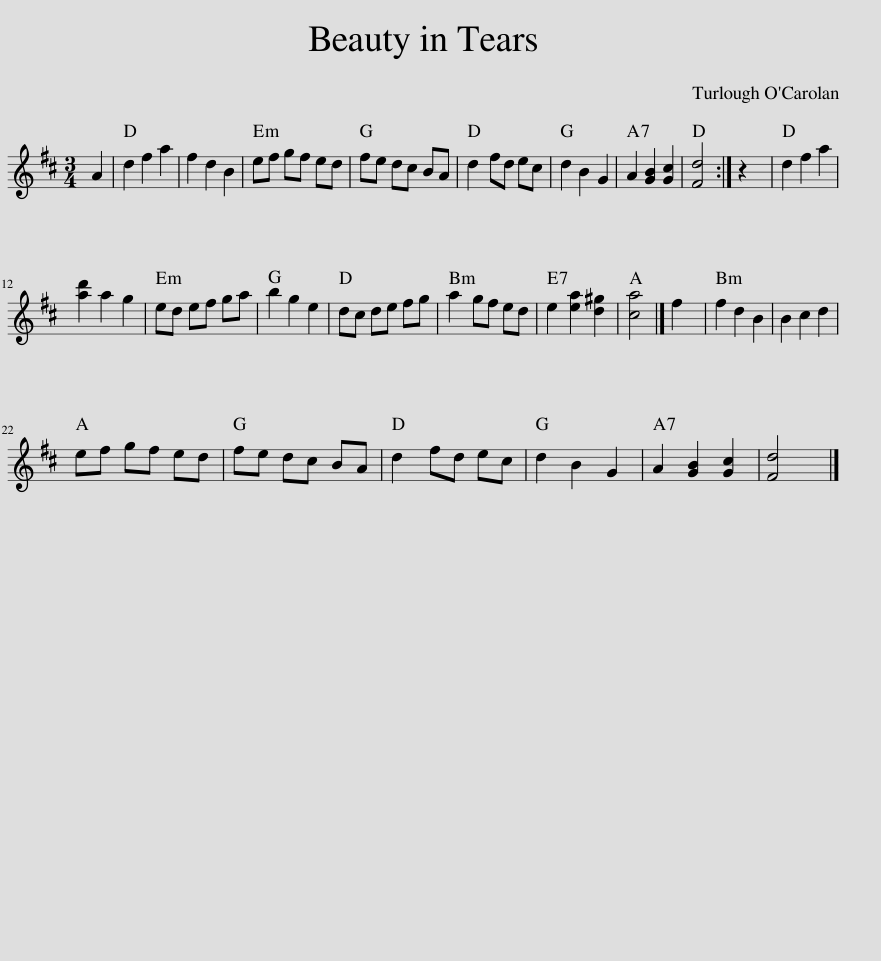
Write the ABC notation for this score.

X:1
L:1/8
M:3/4
I:linebreak $
K:D
V:1 treble
V:1
 A2 | d2 f2 a2 | f2 d2 B2 | ef gf ed | fe dc BA | %5
 d2 fd ec | d2 B2 G2 | A2 [GB]2 [Gc]2 | [Fd]4 :| z2 | %10
 d2 f2 a2 |$ [ad']2 a2 g2 | ed ef ga | b2 g2 e2 | dc de fg | %15
 a2 gf ed | e2 [ea]2 [d^g]2 | [ca]4 |] f2 | f2 d2 B2 | %20
 B2 c2 d2 |$ ef gf ed | fe dc BA | d2 fd ec | d2 B2 G2 | %25
 A2 [GB]2 [Gc]2 | [Fd]4 |] %27
